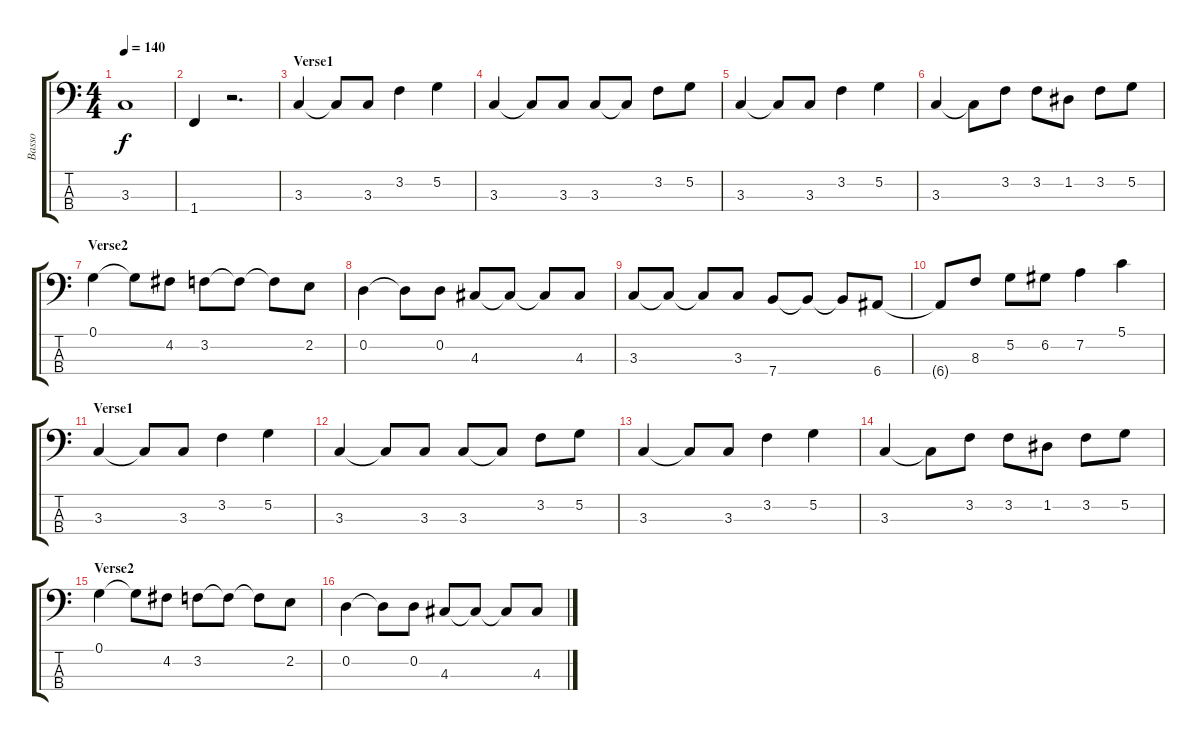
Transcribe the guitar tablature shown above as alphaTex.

\track ("Basso" "Basso") {instrument electricbasspick}
\staff {score tabs}
\tuning (G2 D2 A1 E1) {hide}
\ts (4 4)
\tempo 140
\clef f4
\ks c
3.3.1{dy f} |
1.4.4 r.2{d} |
\section ("" "Verse1")
3.3.4 3.3{t}.8 3.3.8 3.2.4 5.2.4 |
3.3.4 3.3{t}.8 3.3.8 3.3.8 3.3{t}.8 3.2.8 5.2.8 |
3.3.4 3.3{t}.8 3.3.8 3.2.4 5.2.4 |
3.3.4 3.3{t}.8 3.2.8 3.2.8 1.2.8 3.2.8 5.2.8 |
\section ("" "Verse2")
0.1.4 0.1{t}.8 4.2.8 3.2.8 3.2{t}.8 3.2{t}.8 2.2.8 |
0.2.4 0.2{t}.8 0.2.8 4.3.8 4.3{t}.8 4.3{t}.8 4.3.8 |
3.3.8 3.3{t}.8 3.3{t}.8 3.3.8 7.4.8 7.4{t}.8 7.4{t}.8 6.4.8 |
6.4{t}.8 8.3.8 5.2.8 6.2.8 7.2.4 5.1.4 |
\section ("" "Verse1")
3.3.4 3.3{t}.8 3.3.8 3.2.4 5.2.4 |
3.3.4 3.3{t}.8 3.3.8 3.3.8 3.3{t}.8 3.2.8 5.2.8 |
3.3.4 3.3{t}.8 3.3.8 3.2.4 5.2.4 |
3.3.4 3.3{t}.8 3.2.8 3.2.8 1.2.8 3.2.8 5.2.8 |
\section ("" "Verse2")
0.1.4 0.1{t}.8 4.2.8 3.2.8 3.2{t}.8 3.2{t}.8 2.2.8 |
0.2.4 0.2{t}.8 0.2.8 4.3.8 4.3{t}.8 4.3{t}.8 4.3.8
